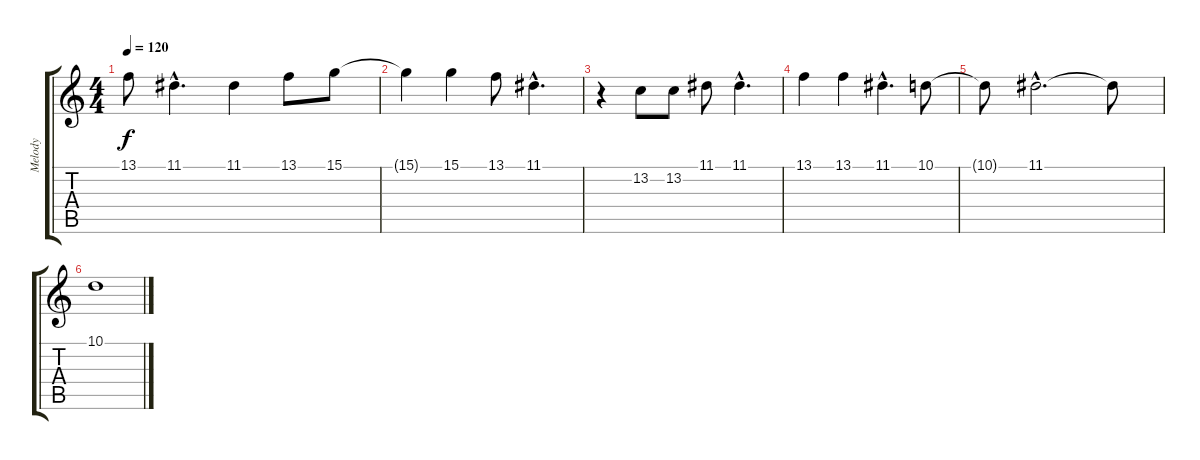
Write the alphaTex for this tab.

\track ("Melody" "Melody") {instrument lead3calliope}
\staff {score tabs}
\tuning (E4 B3 G3 D3 A2 E2) {hide}
\ts (4 4)
\tempo 120
\clef g2
\ks c
13.1.8{dy f} 11.1{hac}.4{d} 11.1.4 13.1.8 15.1.8 |
15.1{t}.4 15.1.4 13.1.8 11.1{hac}.4{d} |
r.4 13.2.8 13.2.8 11.1.8 11.1{hac}.4{d} |
13.1.4 13.1.4 11.1{hac}.4{d} 10.1.8 |
10.1{t}.8 11.1{hac}.2{d} 11.1{t}.8 |
10.1.1
